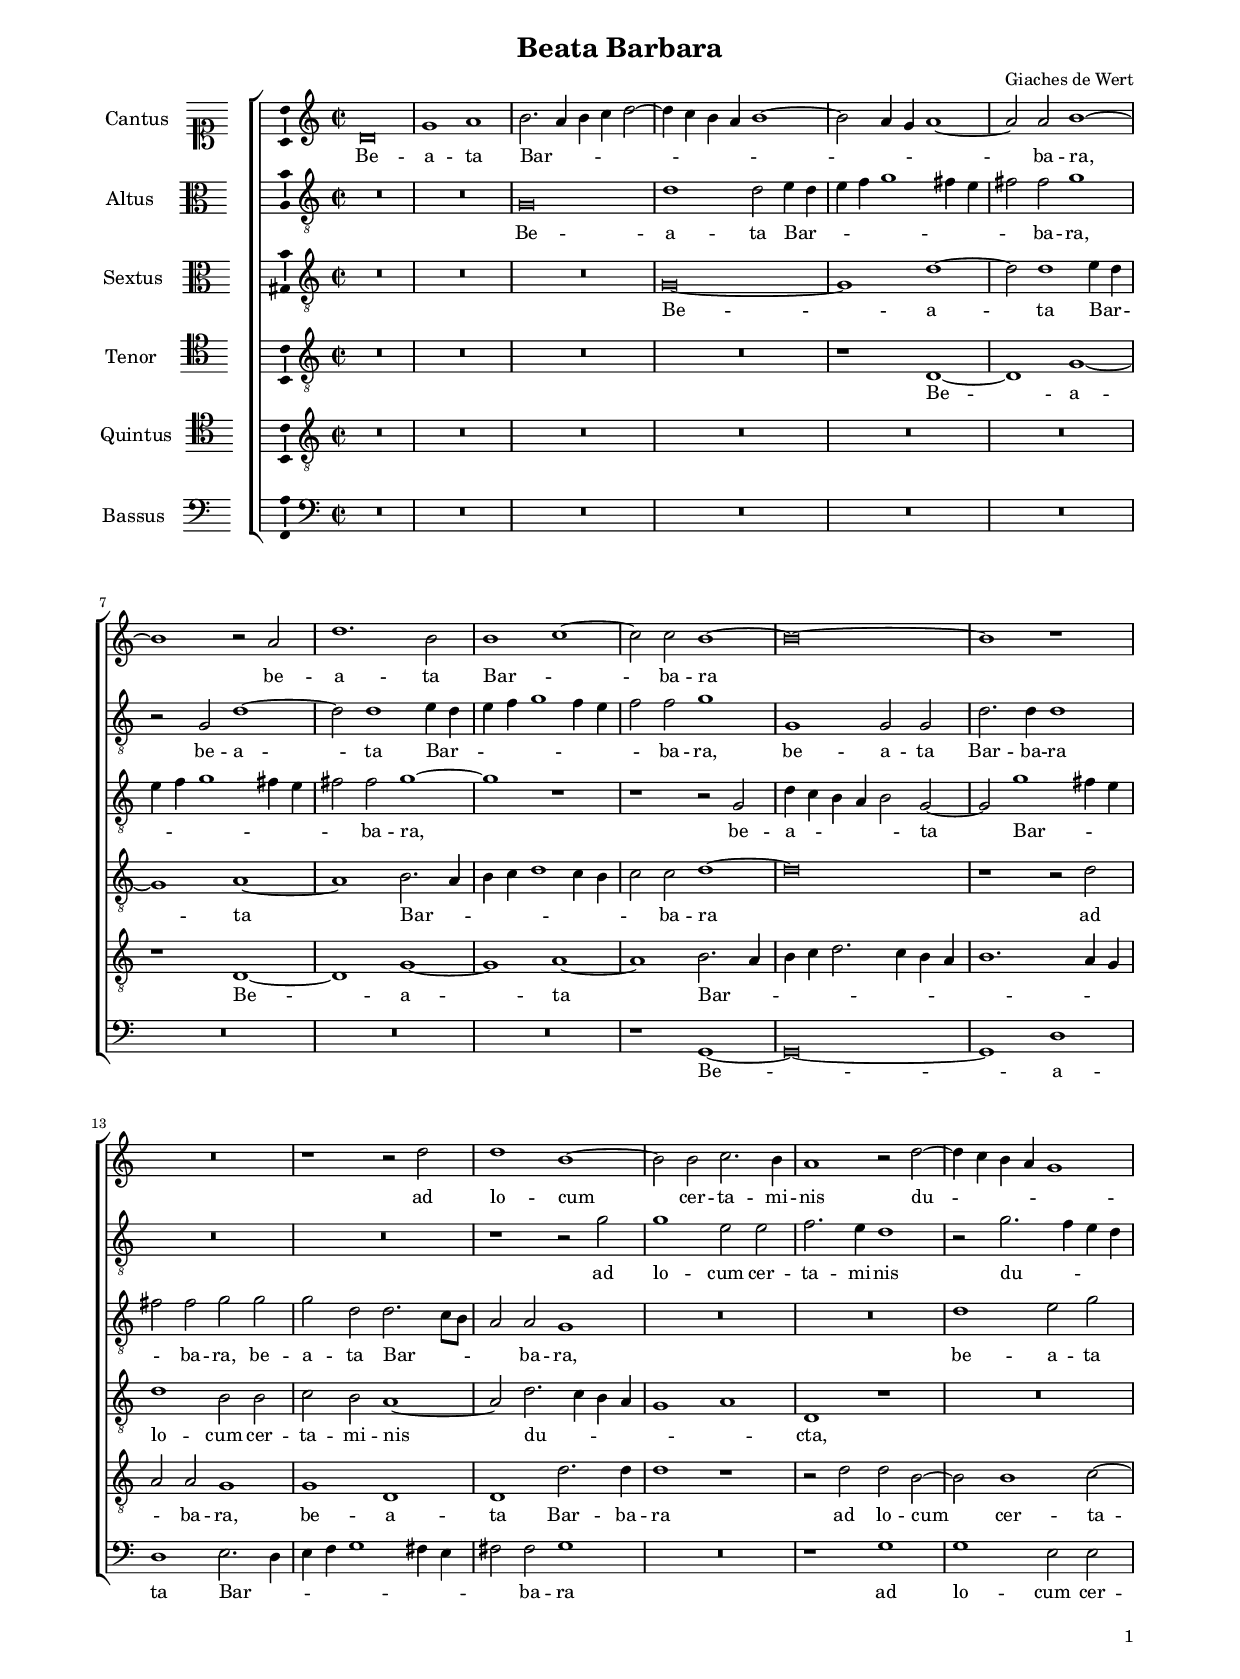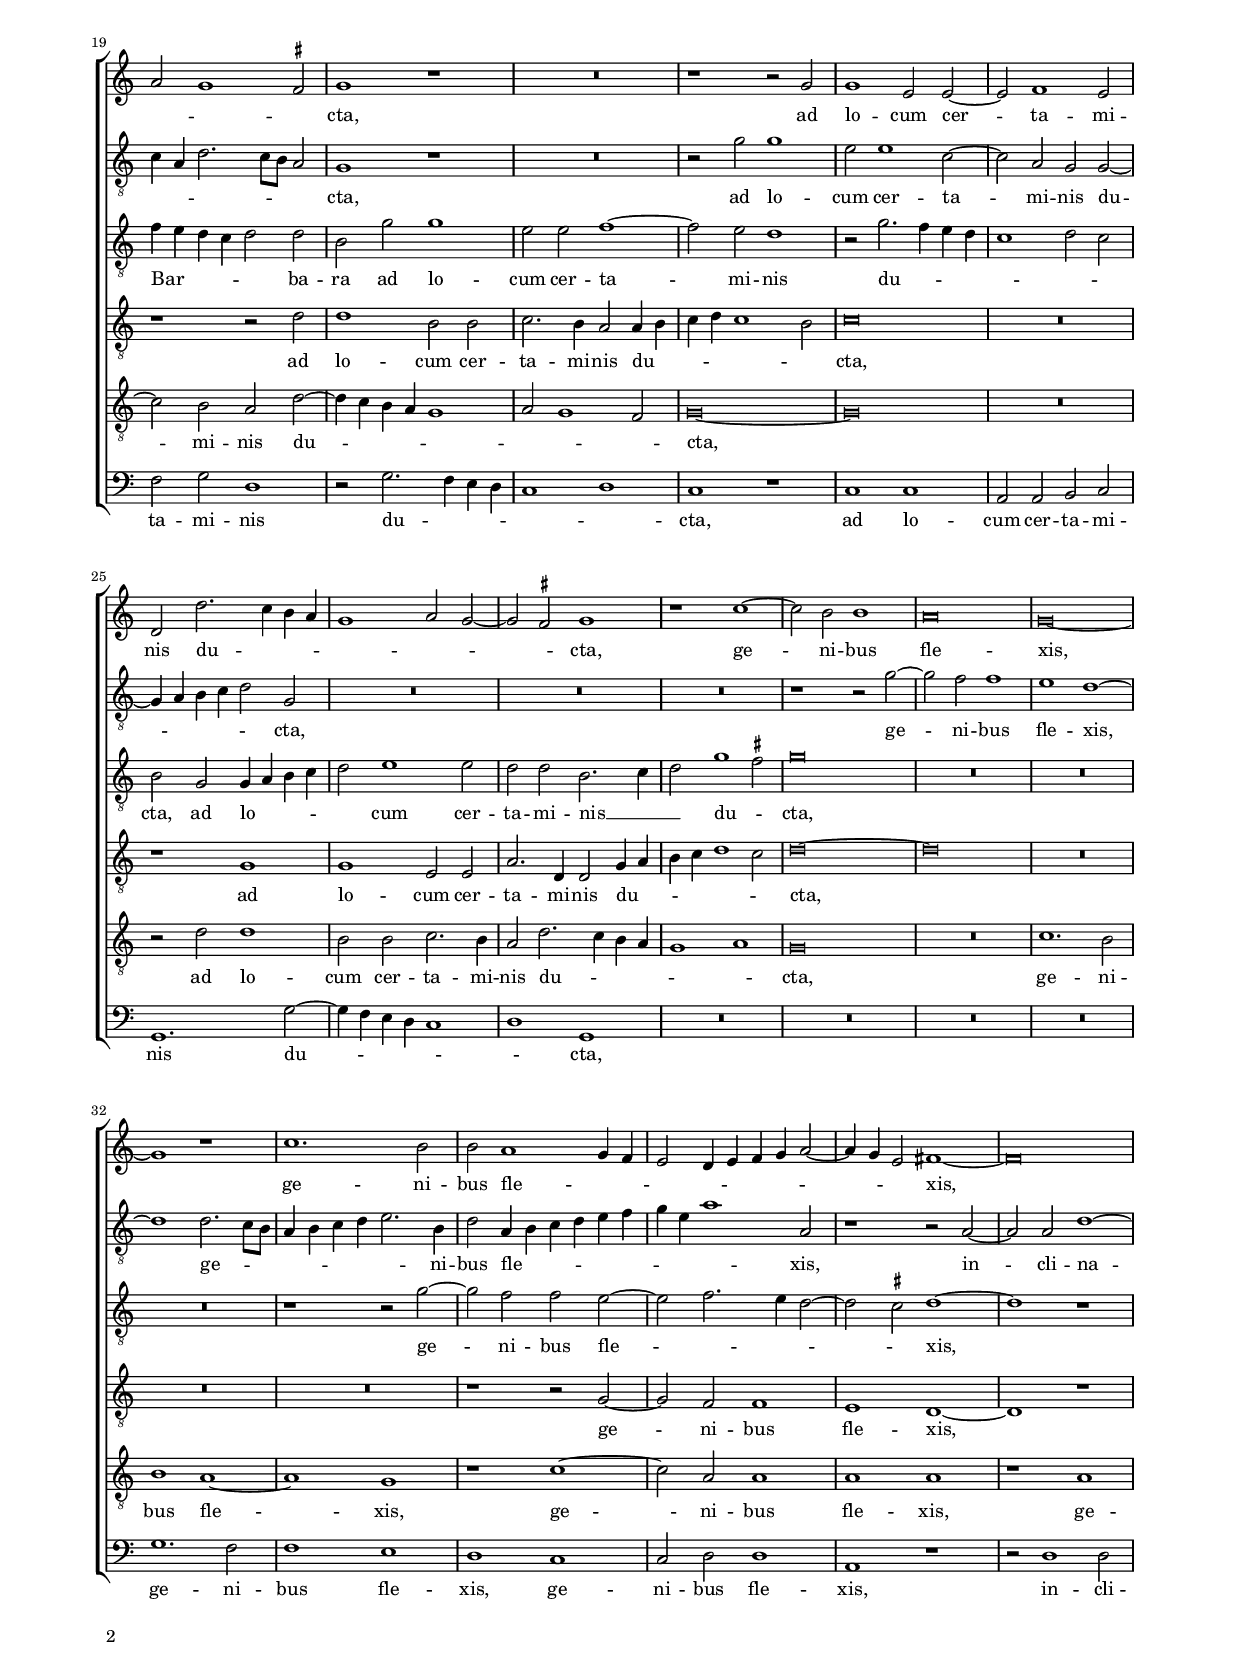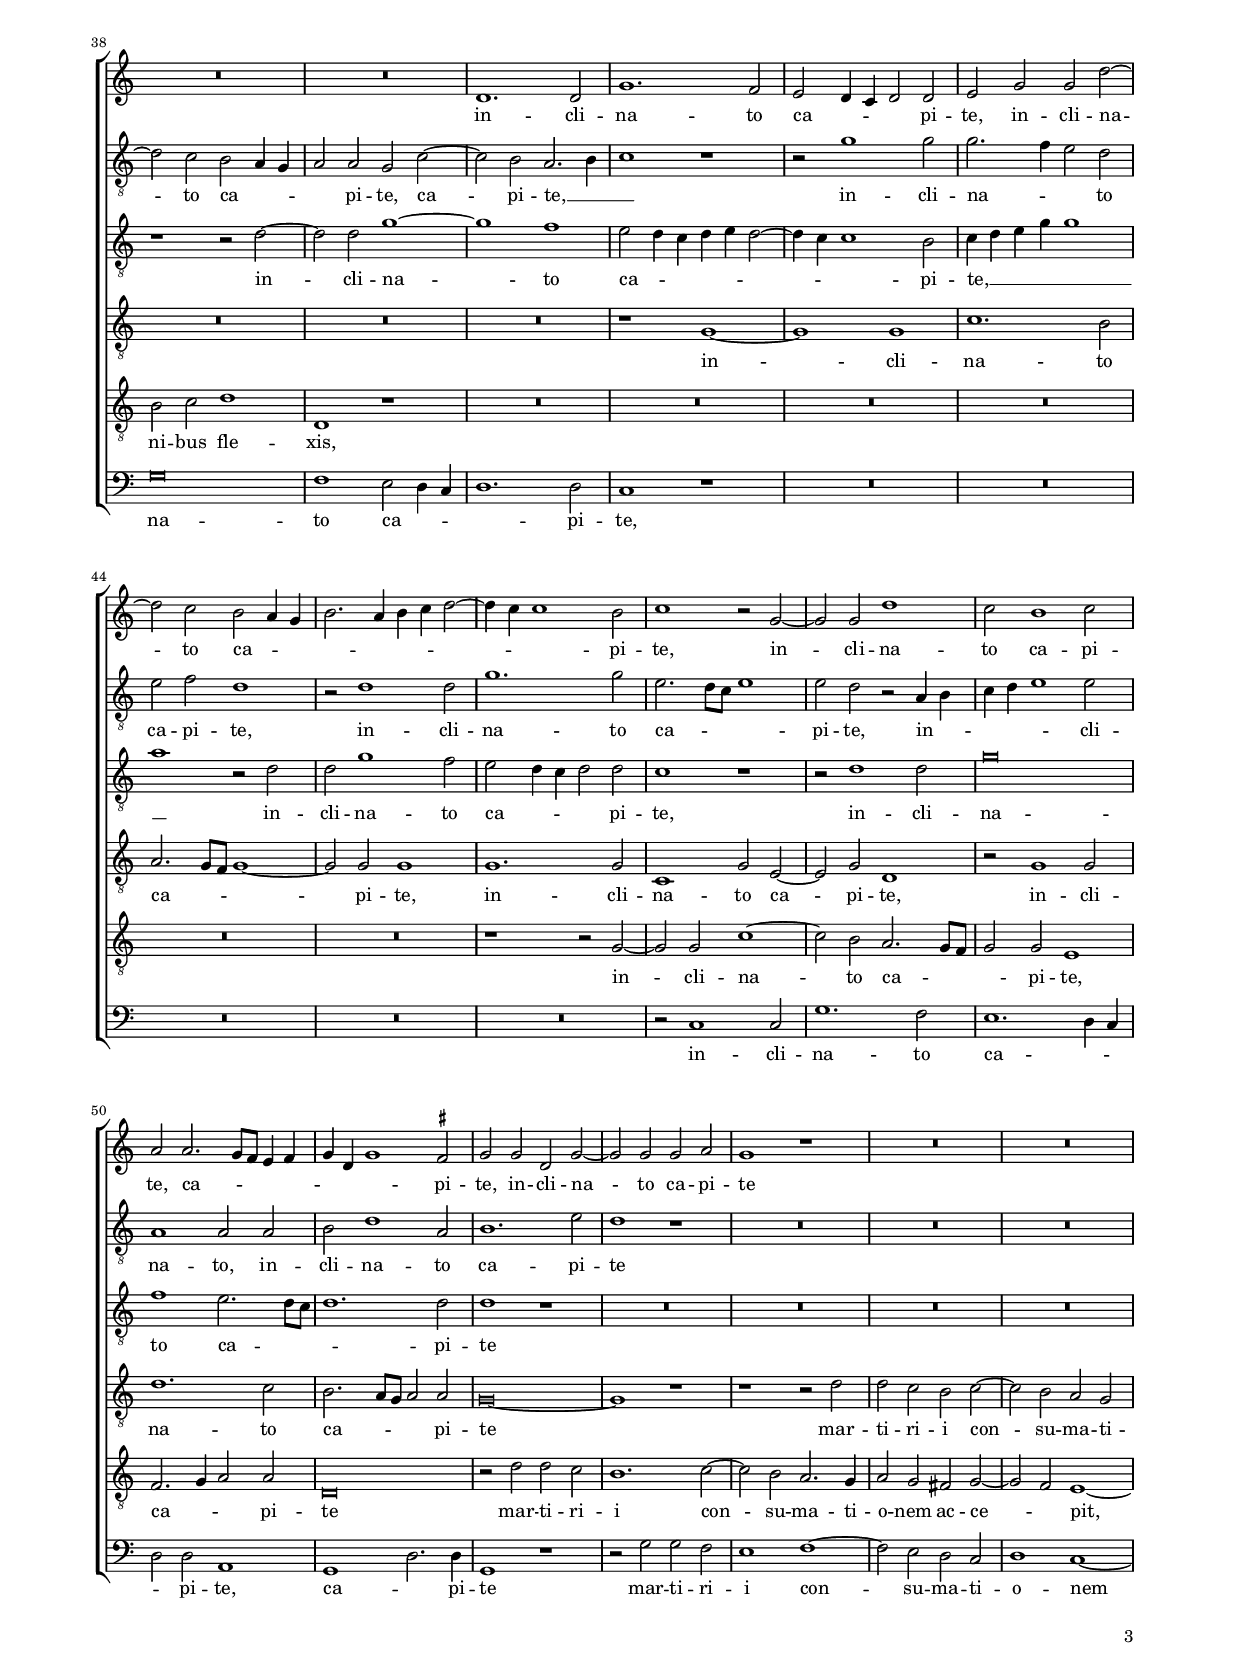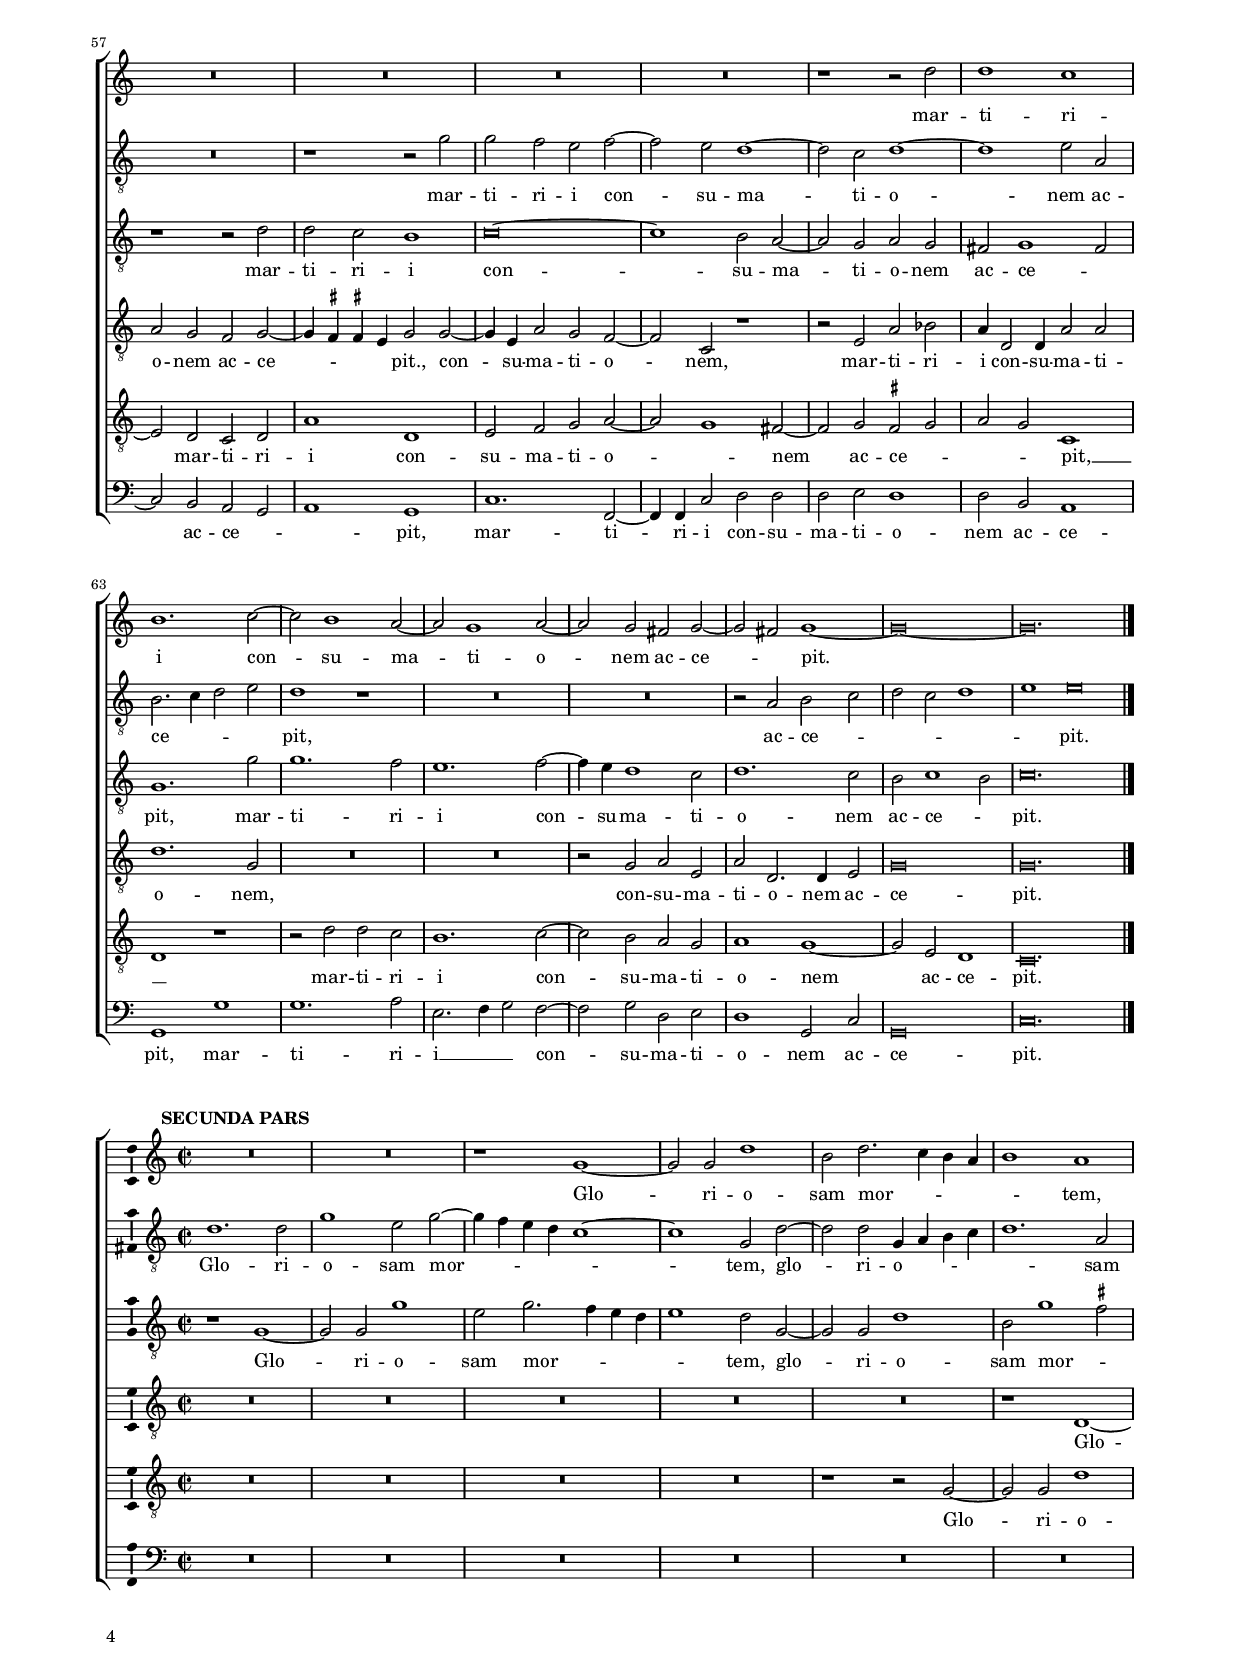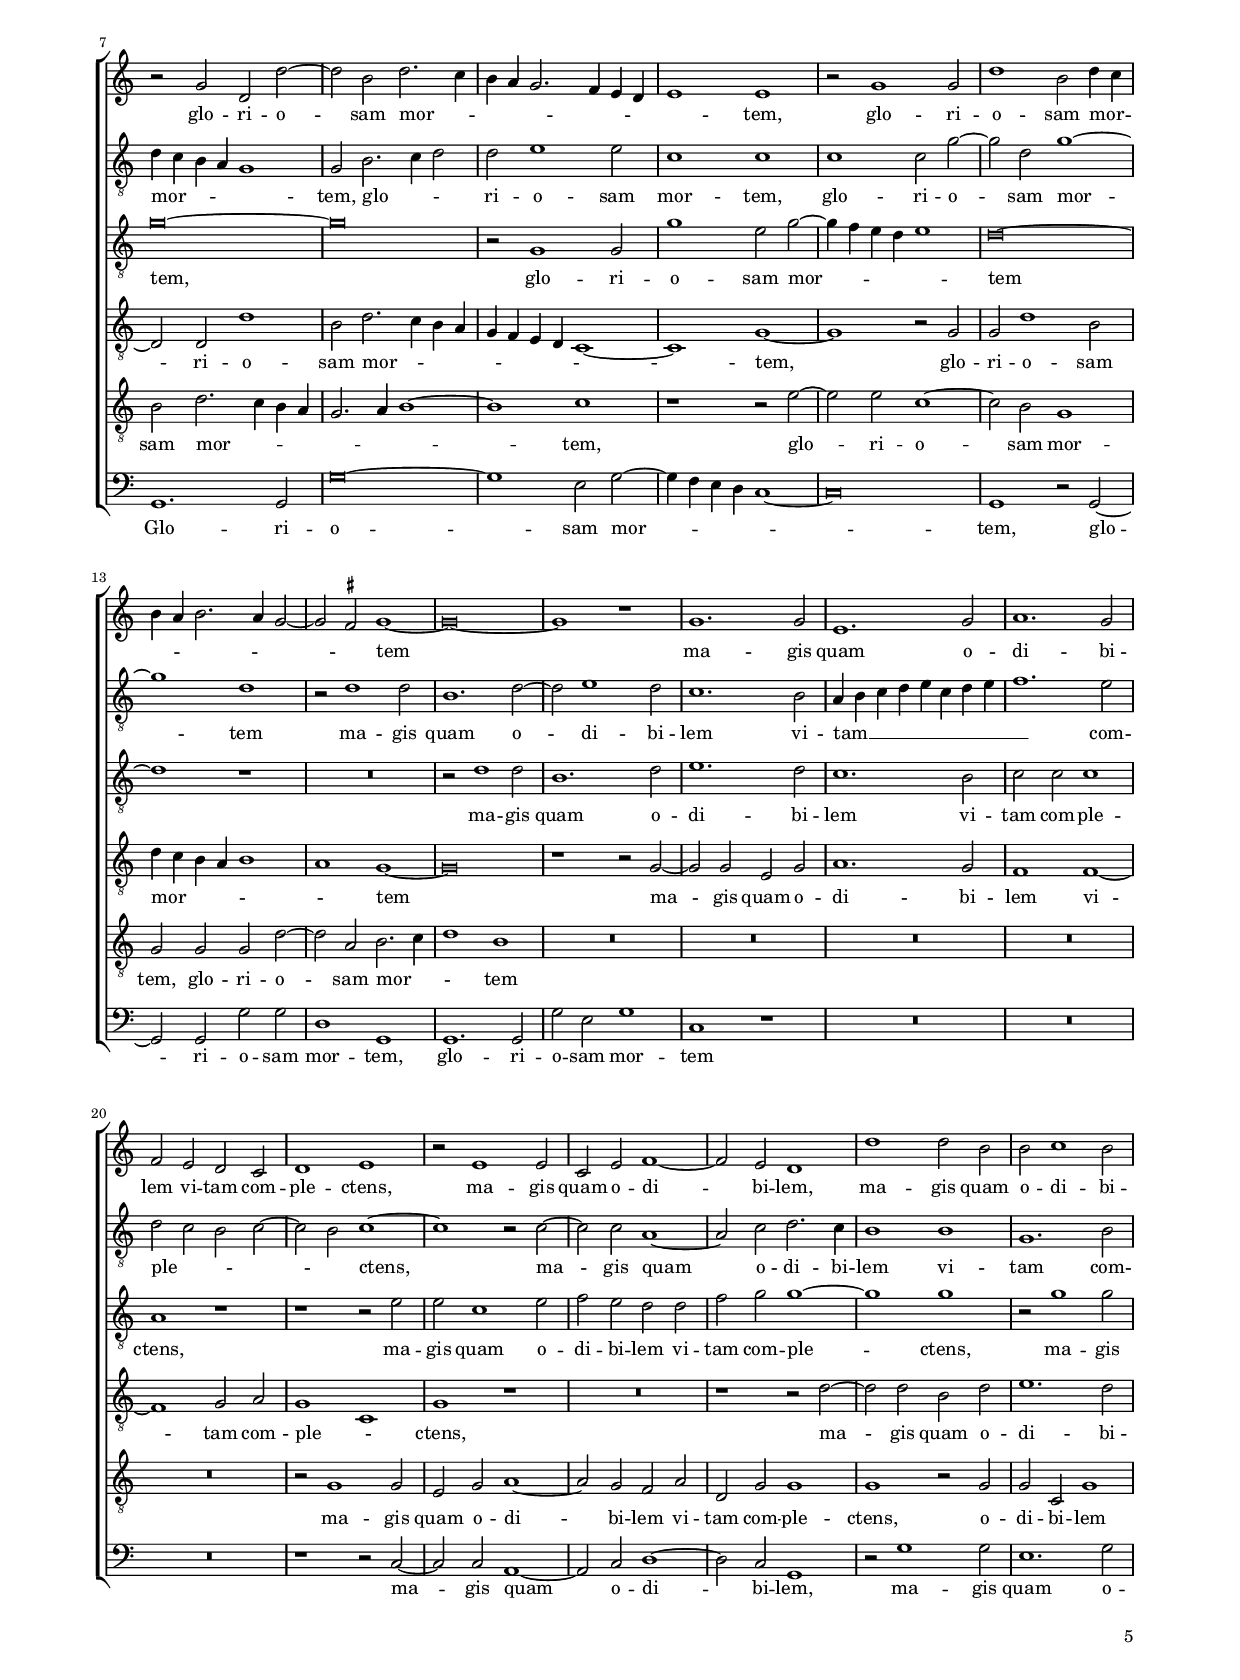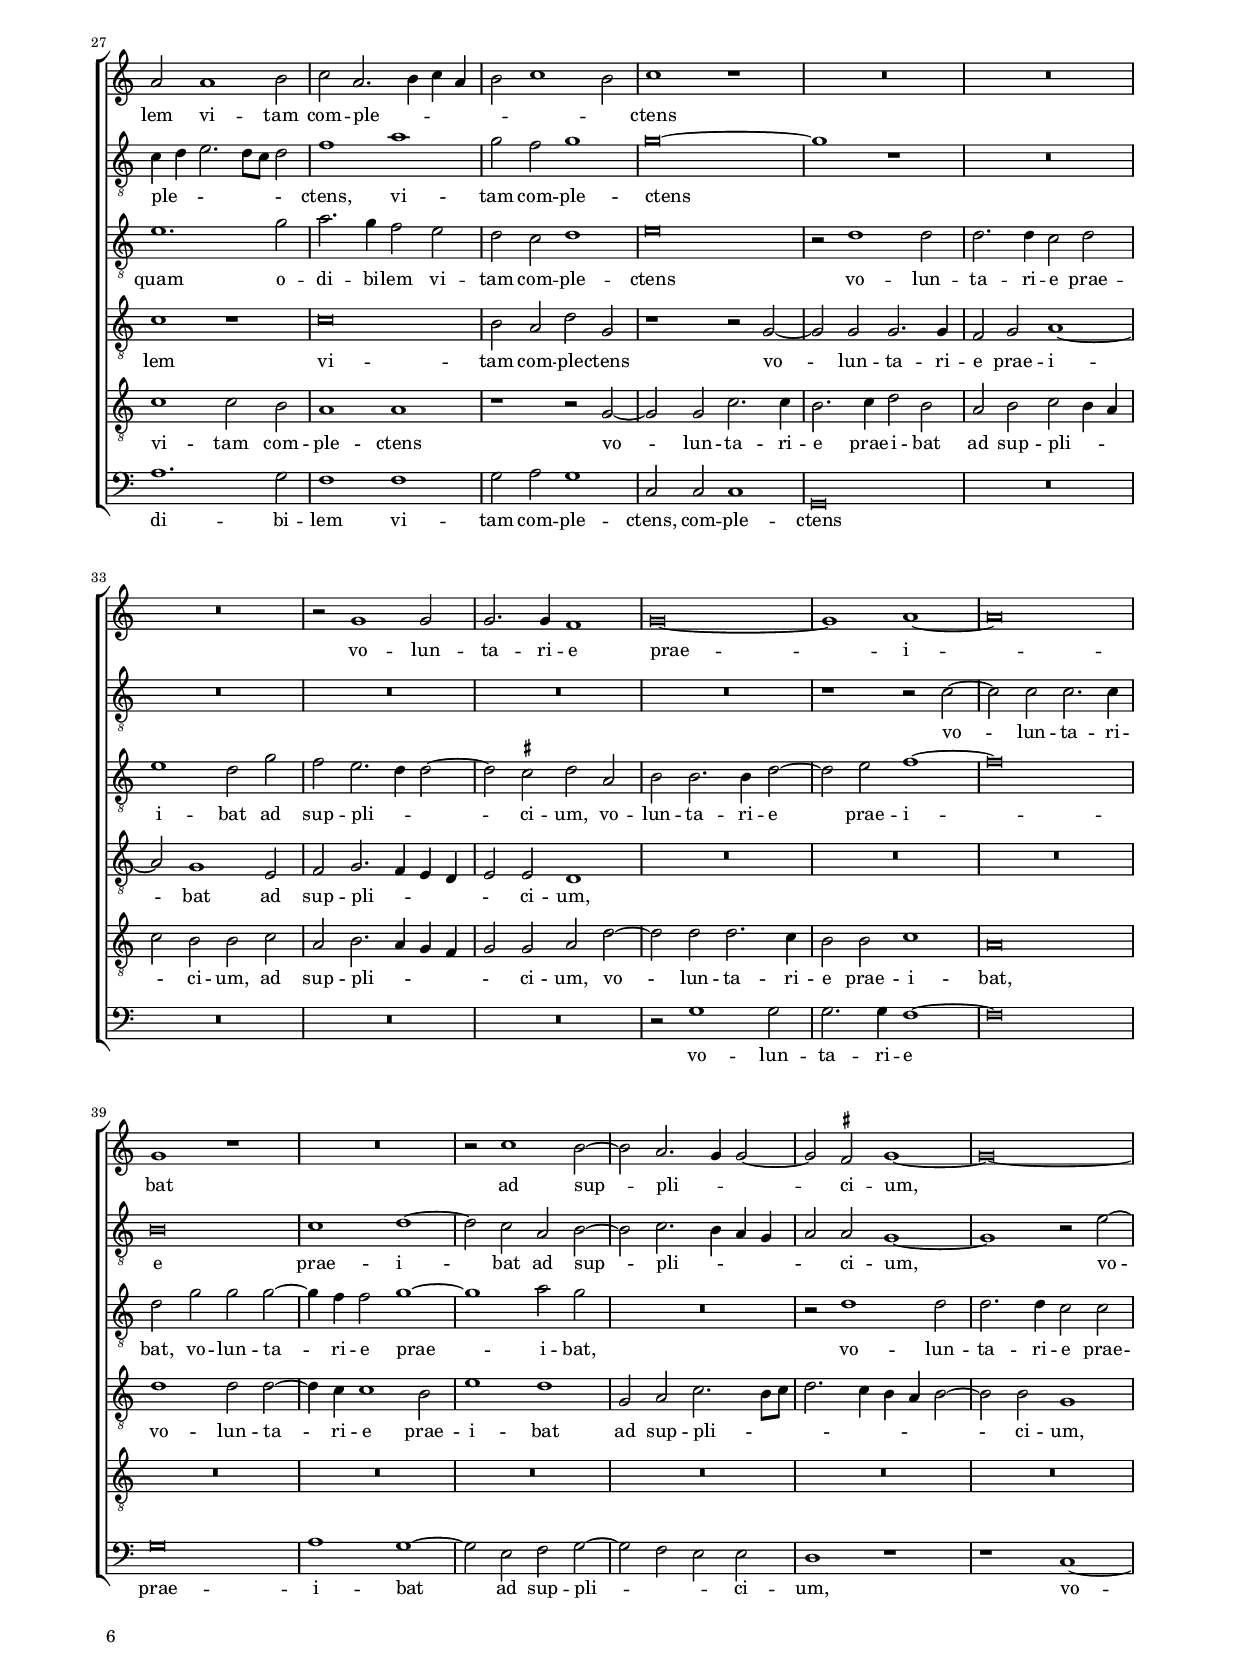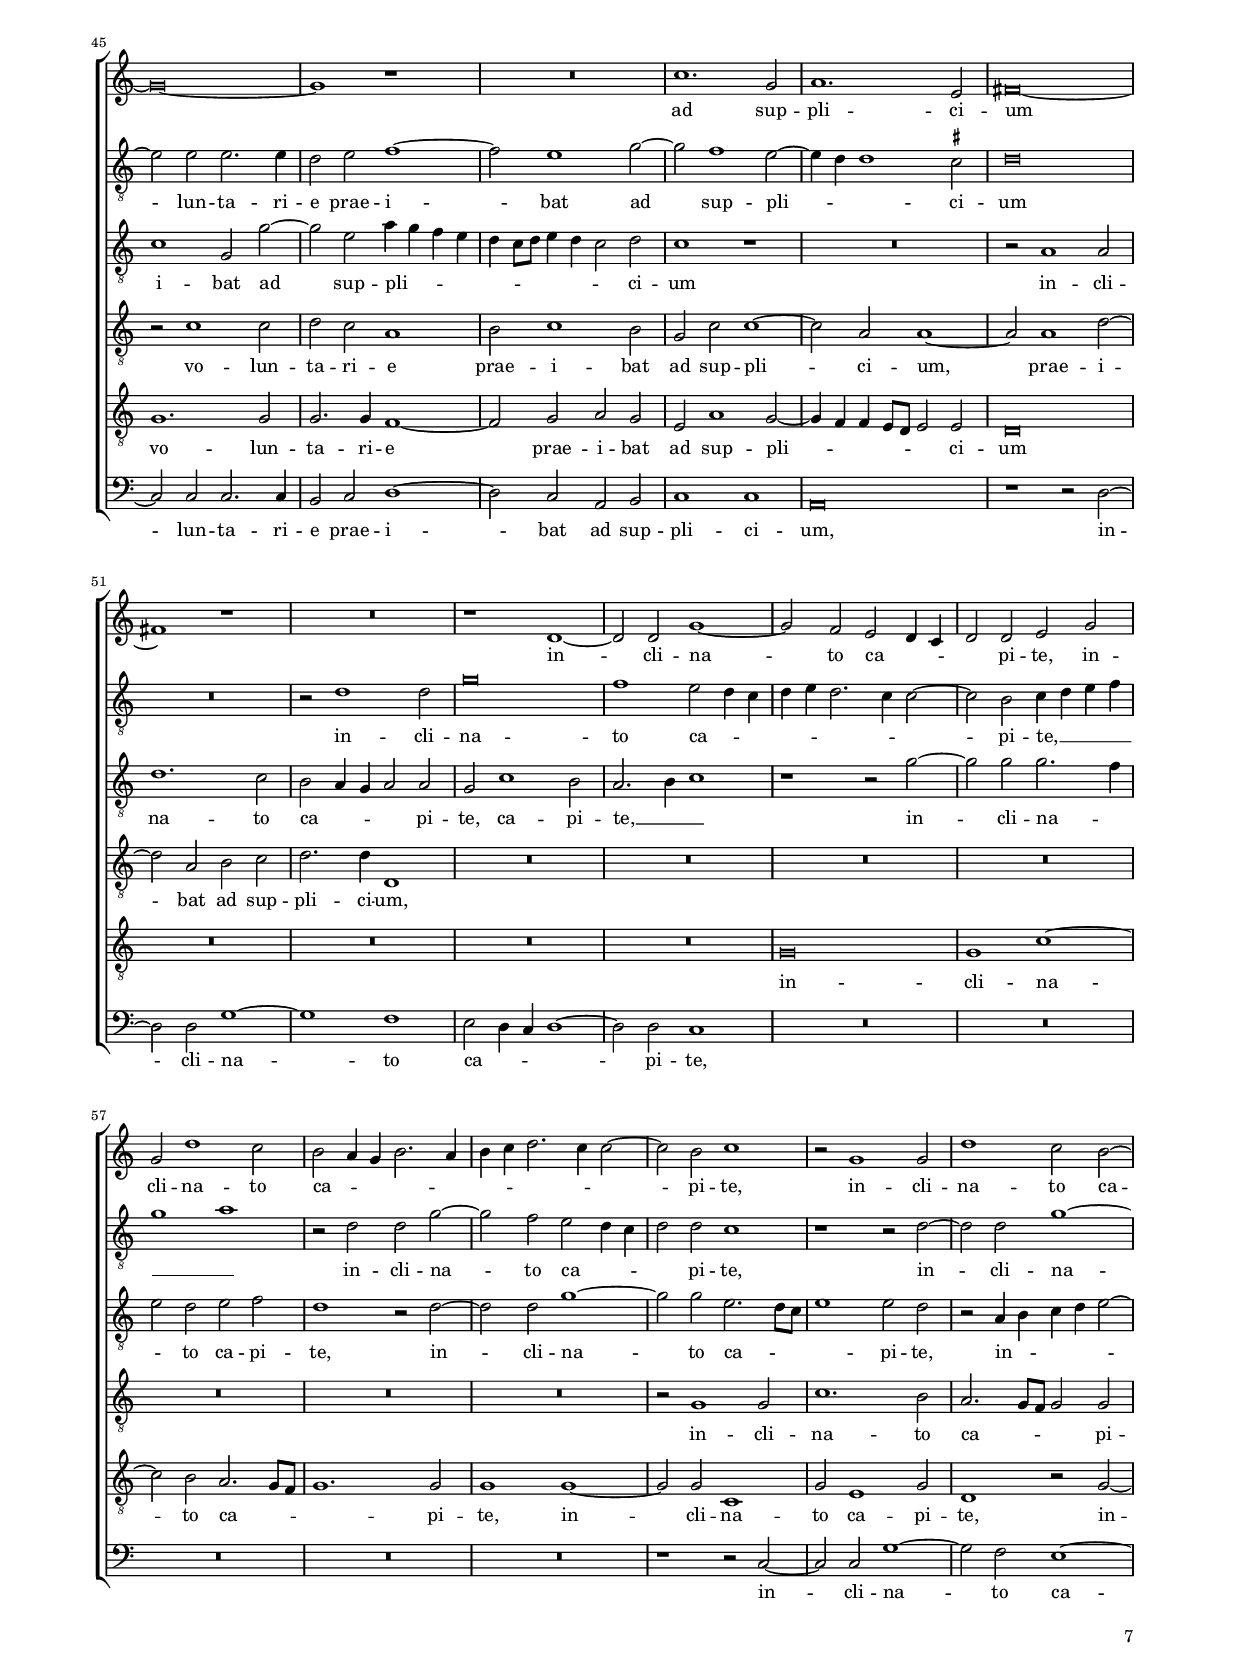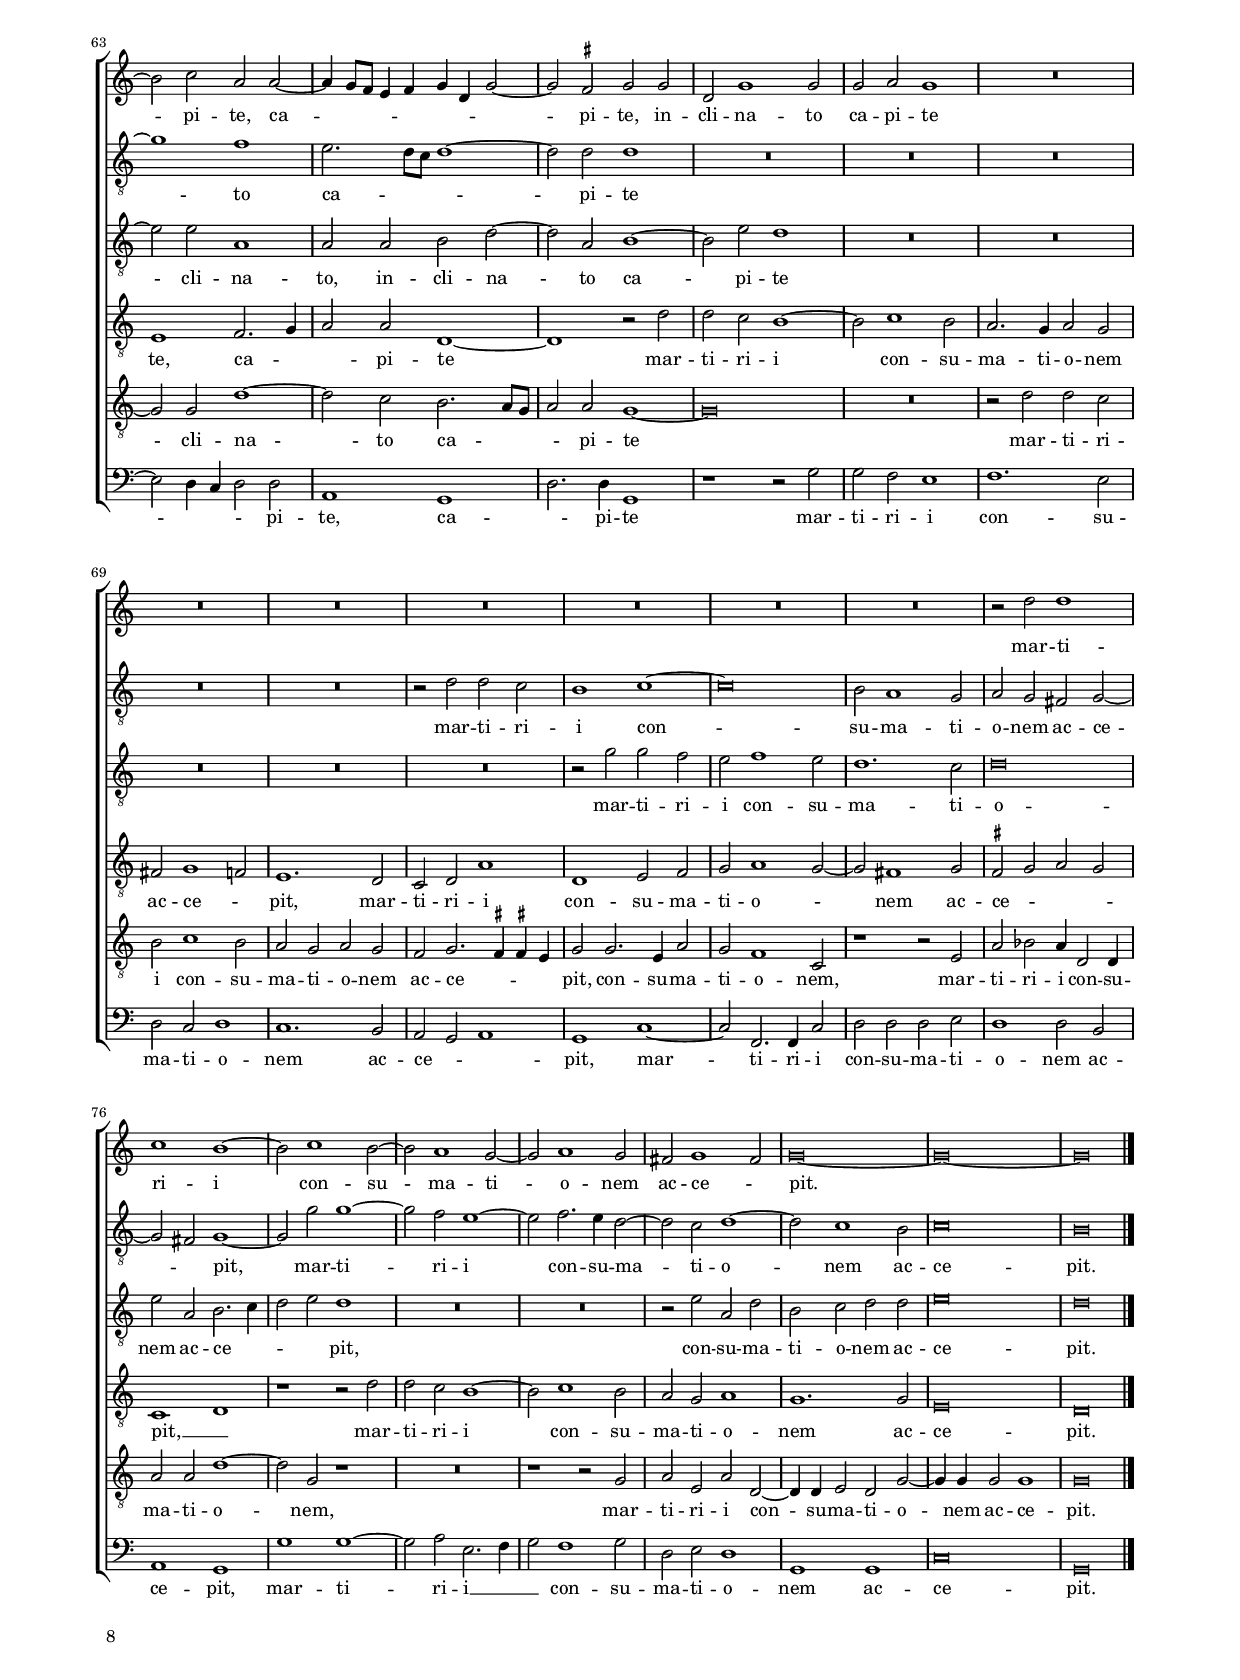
\header
{
  title="Beata Barbara"
  composer="Giaches de Wert"
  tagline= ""
}

\version "2.24.1"
\language deutsch
#(set-global-staff-size 15)
% #(set-default-paper-size "letter")
#(ly:set-option 'point-and-click #f)


	ficta = { \once \set suggestAccidentals = ##t }
	
	forget = #(define-music-function (music) (ly:music?) #{
		\accidentalStyle forget
		$music
		\accidentalStyle default
		#})



\paper
	{
	top-margin = 1.5 \cm
	bottom-margin = 0.9 \cm
	left-margin = 1.8 \cm
	right-margin = 1.8 \cm
	ragged-bottom = ##f
	ragged-last-bottom = ##f
	print-page-number = ##f
	score-system-spacing = #'((basic-distance . 17) (minimum-distance . 14) (padding . 5) (strechability . 250))
	system-system-spacing = #'((basic-distance . 17) (minimum-distance . 14) (padding . 5) (strechability . 250))
	oddFooterMarkup=\markup   \fill-line { "" \fromproperty #'page:page-number-string }
	evenFooterMarkup=\markup  \fill-line { \fromproperty #'page:page-number-string "" }
	last-bottom-spacing = #'((basic-distance . 12) (minimum-distance . 7) (padding . 4))
	systems-per-page = 3
%       page-count = 6
%	min-systems-per-page = 3
	}

global = {
	\key c \major
	\time 2/2 \set Score.measureLength = #(ly:make-moment 2/1)
	\skip 1*2*68
	\set Score.measureLength = #(ly:make-moment 3/1)
	\skip 1*3 \bar "|."
	}


incipitcantus = \markup { \score {
	{
	\set Staff.instrumentName = \markup { \fontsize #1 "Cantus" }
	\key c \major
	\clef soprano
	s4 \bar ""
	}
	\layout  {
	raggedright = ##t
	indent = 1.6 \cm
	line-width = 2.4 \cm
	\context { \Staff \remove Time_signature_engraver }
	\override Staff.Clef.Y-extent = #'(0 . 0)
	}} \hspace #1 }

      
incipitaltus = \markup { \score {
	{
	\set Staff.instrumentName = \markup { \fontsize #1 "Altus" }
	\key c \major
	\clef alto
	s4 \bar ""
	}
	\layout  {
	raggedright = ##t
	indent = 1.6 \cm
	line-width = 2.4 \cm
	\context { \Staff \remove Time_signature_engraver }
	\override Staff.Clef.Y-extent = #'(0 . 0)
	}} \hspace #1 }


incipitsextus = \markup { \score {
	{
	\set Staff.instrumentName = \markup { \fontsize #1 "Sextus" }
	\key c \major
	\clef alto
	s4 \bar ""
	}
	\layout  {
	raggedright = ##t
	indent = 1.6 \cm
	line-width = 2.4 \cm
	\context { \Staff \remove Time_signature_engraver }
	\override Staff.Clef.Y-extent = #'(0 . 0)
	}} \hspace #1 }
      
    
incipittenor = \markup { \score {
	{
	\set Staff.instrumentName = \markup { \fontsize #1 "Tenor" }
	\key c \major
	\clef tenor
	s4 \bar ""
	}
	\layout  {
	raggedright = ##t
	indent = 1.6 \cm
	line-width = 2.4 \cm
	\context { \Staff \remove Time_signature_engraver }
	\override Staff.Clef.Y-extent = #'(0 . 0)
	}} \hspace #1 }
      
      
incipitquintus = \markup { \score {
	{
	\set Staff.instrumentName = \markup { \fontsize #1 "Quintus" }
	\key c \major
	\clef tenor
	s4 \bar ""
	}
	\layout  {
	raggedright = ##t
	indent = 1.6 \cm
	line-width = 2.4 \cm
	\context { \Staff \remove Time_signature_engraver }
	\override Staff.Clef.Y-extent = #'(0 . 0)
	}} \hspace #1 }
      
      
incipitbassus = \markup { \score {
	{
	\set Staff.instrumentName = \markup { \fontsize #1 "Bassus" }
	\key c \major
	\clef bass
	s4 \bar ""
	}
	\layout  {
	raggedright = ##t
	indent = 1.6 \cm
	line-width = 2.4 \cm
	\context { \Staff \remove Time_signature_engraver }
	\override Staff.Clef.Y-extent = #'(0 . 0)
	}} \hspace #1 }


cantus =  \relative c''
	{
	d,\breve
	g1 a
	h2. a4 h c d2~
	d4 c h a h1~
%5
	h2 a4 g a1~ |
	a2 a h1~
	h1 r2 a
	d1. h2
	h1 c~
%10
	c2 c h1~ |
	h\breve~
	h1 r
	R\breve
	r1 r2 d
%15
	d1 h~ |
	h2 h c2. h4
	a1 r2 d~
	d4 c h a g1
	a2 g1 \ficta fis2
%20
	g1 r |
	R\breve
	r1 r2 g
	g1 e2 e~
	e2 f1 e2
%25
	d2 d'2. c4 h a |
	g1 a2 g~
	g2 \ficta fis g1
	r1 c~
	c2 h h1
%30
	a\breve |
	g\breve~
	g1 r
	c1. h2
	h2 a1 g4 f
%35
	e2 d4 e f g a2~ |
	a4 g e2 fis1~
	fis\breve
	R\breve
	R\breve
%40
	d1. d2 |
	g1. f2
	e2 d4 c d2 d
	e2 g g d'~
	d2 c h a4 g
%45
	h2. a4 h c d2~ |
	d4 c c1 h2
	c1 r2 g~
	g2 g d'1
	c2 h1 c2
%50
	a2 a2. g8 f e4 f |
	g4 d g1 \ficta fis2
	g2 g d g~
	g2 g g a
	g1 r
%55
	R\breve |
	R\breve
	R\breve
	R\breve
	R\breve
%60
	R\breve |
	r1 r2 d'
	d1 c
	h1. c2~
	c2 h1 a2~
%65
	a2 g1 a2~
	a2 g fis g~
	g2 fis g1~
	g\breve~
	g\breve. |
	}


altus = \relative c'
	{
	R\breve
	R\breve
	g\breve
	d'1 d2 e4 d
%5
	e4 f g1 fis4 e |
	fis2 fis g1
	r2 g, d'1~
	d2 d1 e4 d
	e4 f g1 f4 e
%10
	f2 f g1 |
	g,1 g2 g
	d'2. d4 d1
	R\breve
	R\breve
%15
	r1 r2 g |
	g1 e2 e
	f2. e4 d1
	r2 g2. f4 e d
	c4 a d2. c8 h a2
%20
	g1 r |
	R\breve
	r2 g' g1
	e2 e1 c2~
	c2 a g g~
%25
	g4 a h c d2 g, |
	R\breve
	R\breve
	R\breve
	r1 r2 g'~
%30
	g2 f f1 |
	e1 d~
	d1 d2. c8 h
	a4 h c d e2. h4
	d2 a4 h c d e f
%35
	g4 e a1 a,2 |
	r1 r2 a~
	a2 a d1~
	d2 c h a4 g
	a2 a g c~
%40
	c2 h a2. h4 |
	c1 r
	r2 g'1 g2
	g2. f4 e2 d
	e2 f d1
%45
	r2 d1 d2 |
	g1. g2
	e2. d8 c e1
	e2 d r a4 h
	c4 d e1 e2
%50
	a,1 a2 a |
	h2 d1 a2
	h1. e2
	d1 r
	R\breve
%55
	R\breve |
	R\breve
	R\breve
	r1 r2 g
	g2 f e f~
%60
	f2 e d1~ |
	d2 c d1~
	d1 e2 a,
	h2. c4 d2 e
	d1 r
%65
	R\breve |
	R\breve
	r2 a h c
	d2 c d1 
	e1 e\breve |
	}
        

sextus =  \relative c'
	{
	R\breve
	R\breve
	R\breve
	g\breve~
%5
	g1 d'~ |
	d2 d1 e4 d
	e4 f g1 fis4 e
	fis2 fis g1~
	g1 r
%10
	r1 r2 g, |
	d'4 c h a h2 g~
	g2 g'1 fis4 e
	fis2 fis g g
	g2 d d2. c8 h
%15
	a2 a g1 |
	R\breve
	R\breve
	d'1 e2 g
	f4 e d c d2 d
%20
	h2 g' g1 |
	e2 e f1~
	f2 e d1
	r2 g2. f4 e d
	c1 d2 c
%25
	h2 g g4 a h c |
	d2 e1 e2
	d2 d h2. c4
	d2 g1 \ficta fis2
	g\breve
%30
	R\breve |
	R\breve
	R\breve
	r1 r2 g~
	g2 f f e~
%35
	e2 f2. e4 d2~ |
	d2 \ficta cis d1~
	d1 r
	r1 r2 d~
	d2 d g1~
%40
	g1 f |
	e2 d4 c d4 e d2~
	d4 c c1 h2
	c4 d e g g1
	a1 r2 d,
%45
	d2 g1 f2 |
	e2 d4 c d2 d
	c1 r
	r2 d1 d2
	g\breve
%50
	f1 e2. d8 c |
	d1. d2	
	d1 r
	R\breve
	R\breve
%55
	R\breve |
	R\breve
	r1 r2 d
	d2 c h1
	c\breve~
%60
	c1 h2 a~ |
	a2 g a g
	fis2 g1 fis2
	g1. g'2
	g1. f2
%65
	e1. f2~ |
	f4 e d1 c2
	d1. c2
	h2 c1 h2
	c\breve. |
	}


tenor =  \relative c'
	{
	R\breve
	R\breve
	R\breve
	R\breve
%5
	r1 d,~ |
	d1 g~
	g1 a~
	a1 h2. a4
	h4 c d1 c4 h
%10
	c2 c d1~ |
	d\breve
	r1 r2 d
	d1 h2 h
	c2 h a1~
%15
	a2 d2. c4 h a |
	g1 a
	d,1 r
	R\breve
	r1 r2 d'
%20
	d1 h2 h |
	c2. h4 a2 a4 h
	c4 d c1 h2
	c\breve
	R\breve
%25
	r1 g |
	g1 e2 e
	a2. d,4 d2 g4 a
	h4 c d1 c2
	d\breve~
%30
	d\breve |
	R\breve
	R\breve
	R\breve
	r1 r2 g,~
%35
	g2 f f1 |
	e1 d~
	d1 r
	R\breve
	R\breve
%40
	R\breve |
	r1 g~
	g1 g
	c1. h2
	a2. g8 f g1~
%45
	g2 g g1 |
	g1. g2
	c,1 g'2 e~
	e2 g d1
	r2 g1 g2
%50
	d'1. c2 |
	h2. a8 g a2 a
	g\breve~
	g1 r
	r1 r2 d'
%55
	d2 c h c~ |
	c2 h a g
	a2 g f g~
	g4 \ficta fis \ficta fis! e g2 g~
	g4 e a2 g f~
%60
	f2 c r1 |
	r2 e a b
	a4 d,2 d4 a'2 a
	d1. g,2
	R\breve
%65
	R\breve |
	r2 g a e
	a2 d,2. d4 e2
	g\breve
	g\breve. |
	}


quintus  =  \relative c'
	{
	R\breve
	R\breve
	R\breve
	R\breve
%5
	R\breve |
	R\breve
	r1 d,~
	d1 g~
	g1 a~
%10
	a1 h2. a4 |
	h4 c d2. c4 h a
	h1. a4 g
	a2 a g1
	g1 d
%15
	d1 d'2. d4 |
	d1 r
	r2 d d h~
	h2 h1 c2~
	c2 h a2 d~
%20
	d4 c h a g1 |
	a2 g1 f2
	g\breve~
	g\breve
	R\breve
%25
	r2 d' d1 |
	h2 h c2. h4
	a2 d2. c4 h a
	g1 a
	g\breve
%30
	R\breve |
	c1. h2
	h1 a~
	a1 g
	r1 c~
%35
	c2 a a1 |
	a1 a
	r1 a
	h2 c d1
	d,1 r
%40
	R\breve |
	R\breve
	R\breve
	R\breve
	R\breve
%45
	R\breve |
	r1 r2 g~
	g2 g c1~
	c2 h a2. g8 f
	g2 g e1
%50
	f2. g4 a2 a |
	d,\breve
	r2 d' d c
	h1. c2~
	c2 h a2. g4
%55
	a2 g fis g~ |
	g2 f e1~
	e2 d c d
	a'1 d,
	e2 f g a~
%60
	a2 g1 fis2~ |
	fis2 g \ficta fis! g
	a2 g c,1
	d1 r
	r2 d' d c
%65
	h1. c2~ |
	c2 h a g
	a1 g~
	g2 e d1
	c\breve. |
	}


bassus  =  \relative c
	{
	R\breve
	R\breve
	R\breve
	R\breve
%5
	R\breve |
	R\breve
	R\breve
	R\breve
	R\breve
%10
	r1 g~ |
	g\breve~
	g1 d'
	d1 e2. d4
	e4 f g1 fis4 e
%15
	fis2 fis g1 |
	R\breve
	r1 g
	g1 e2 e
	f2 g d1
%20
	r2 g2. f4 e d |
	c1 d
	c1 r
	c1 c
	a2 a h c
%25
	g1. g'2~ |
	g4 f e d c1
	d1 g,
	R\breve
	R\breve
%30
	R\breve |
	R\breve
	g'1. f2
	f1 e
	d1 c
%35
	c2 d d1 |
	a1 r
	r2 d1 d2
	g\breve
	f1 e2 d4 c
%40
	d1. d2 |
	c1 r
	R\breve
	R\breve
	R\breve
%45
	R\breve |
	R\breve
	r2 c1 c2
	g'1. f2
	e1. d4 c
%50
	d2 d a1 |
	g1 d'2. d4
	g,1 r
	r2 g' g f
	e1 f~
%55
	f2 e d c |
	d1 c~
	c2 h a g
	a1 g
	c1. f,2~
%60
	f4 f c'2 d d |
	d2 e d1
	d2 h a1
	g1 g'
	g1. a2
%65
	e2. f4 g2 f~ |
	f2 g d e
	d1 g,2 c
	g\breve
	c\breve. |
	}


lyricscantus = \lyricmode {
	Be -- a -- ta Bar -- _ _ _ _ _ _ _ _ _ _ _ ba -- ra,
        be -- a -- ta Bar -- _ ba -- ra
        ad lo -- cum cer -- ta -- mi -- nis du -- _ _ _ _ _ _ _ cta,
        ad lo -- cum cer -- ta -- mi -- nis du -- _ _ _ _ _ _ _ cta,
        ge -- ni -- bus fle -- xis,
        ge -- ni -- bus fle -- _ _ _ _ _ _ _ _ _ _ xis,
        in -- cli -- na -- to ca -- _ _ _ pi -- te,
        in -- cli -- na -- to ca -- _ _ _ _ _ _ _ _ _ pi -- te,
        in -- cli -- na -- to ca -- pi -- te,
        ca -- _ _ _ _ _ _ _ pi -- te,
        in -- cli -- na -- to ca -- pi -- te
        mar -- ti -- ri -- i con -- su -- ma -- ti -- o -- nem ac -- ce -- _ pit.
	}


lyricsaltus = \lyricmode {
	Be -- a -- ta Bar -- _ _ _ _ _ _ _ ba -- ra,
        be -- a -- ta Bar -- _ _ _ _ _ _ _ ba -- ra,
        be -- a -- ta Bar -- ba -- ra
        ad lo -- cum cer -- ta -- mi -- nis du -- _ _ _ _ _ _ _ _ _ cta,
        ad lo -- cum cer -- ta -- mi -- nis du -- _ _ _ _ cta,
        ge -- ni -- bus fle -- xis,
        ge -- _ _ _ _ _ _ _ ni -- bus fle -- _ _ _ _ _ _ _ _ xis,
        in -- cli -- na -- to ca -- _ _ _ pi -- te,
        ca -- pi -- te, __ _ _
        in -- cli -- na -- _ _ to ca -- pi -- te,
        in -- cli -- na -- to ca -- _ _ _ pi -- te,
        in -- _ _ _ _ cli -- na -- to,
        in -- cli -- na -- to ca -- pi -- te
        mar -- ti -- ri -- i con -- su -- ma -- ti -- o -- nem ac -- ce -- _ _ _ pit,
        ac -- ce -- _ _ _ _ _ pit.
	}
	
	
lyricssextus = \lyricmode {
	Be -- a -- ta Bar -- _ _ _ _ _ _ _ ba -- ra,
        be -- a -- _ _ _ _ ta Bar -- _ _ _ ba -- ra,
        be -- a -- ta Bar -- _ _ _ ba -- ra,
        be -- a -- ta Bar -- _ _ _ _ ba -- ra
        ad lo -- cum cer -- ta -- mi -- nis du -- _ _ _ _ _ _ cta,
        ad lo -- _ _ _ _ cum cer -- ta -- mi -- nis __ _ _ du -- _ cta,
        ge -- ni -- bus fle -- _ _ _ _ xis,
        in -- cli -- na -- to ca -- _ _ _ _ _ _ _ pi -- te, __ _ _ _ _ _
        in -- cli -- na -- to ca -- _ _ _ pi -- te,
        in -- cli -- na -- to ca -- _ _ _ pi -- te
        mar -- ti -- ri -- i con -- su -- ma -- ti -- o -- nem ac -- ce -- _ pit,
        mar -- ti -- ri -- i con -- su -- ma -- ti -- o -- nem ac -- ce -- _ pit.
	}


lyricstenor = \lyricmode {
	Be -- a -- ta Bar -- _ _ _ _ _ _ _ ba -- ra
        ad lo -- cum cer -- ta -- mi -- nis du -- _ _ _ _ _ cta,
        ad lo -- cum cer -- ta -- mi -- nis du -- _ _ _ _ _ cta,
        ad lo -- cum cer -- ta -- mi -- nis du -- _ _ _ _ _ cta,
        ge -- ni -- bus fle -- xis,
        in -- cli -- na -- to ca -- _ _ _ pi -- te,
        in -- cli -- na -- to ca -- pi -- te,
        in -- cli -- na -- to ca -- _ _ _ pi -- te
        mar -- ti -- ri -- i con -- su -- ma -- ti -- o -- nem ac -- ce -- _ _ _ pit.,
        con -- su -- ma -- ti -- o -- nem,
        mar -- ti -- ri -- i con -- su -- ma -- ti -- o -- nem,
        con -- su -- ma -- ti -- o -- nem ac -- ce -- pit.
	}


lyricsquintus = \lyricmode {
	Be -- a -- ta Bar -- _ _ _ _ _ _ _ _ _ _ _ ba -- ra,
        be -- a -- ta Bar -- ba -- ra
        ad lo -- cum cer -- ta -- mi -- nis du -- _ _ _ _ _ _ _ cta,
        ad lo -- cum cer -- ta -- mi -- nis du -- _ _ _ _ _ cta,
        ge -- ni -- bus fle -- xis,
        ge -- ni -- bus fle -- xis,
        ge -- ni -- bus fle -- xis,
        in -- cli -- na -- to ca -- _ _ _ pi -- te,
        ca -- _ _ pi -- te
        mar -- ti -- ri -- i con -- su -- ma -- ti -- o -- nem ac -- ce -- _ pit,
        mar -- ti -- ri -- i con -- su -- ma -- ti -- o -- _ nem ac -- ce -- _ _ _ pit, __ _
        mar -- ti -- ri -- i con -- su -- ma -- ti -- o -- nem ac -- ce -- pit.
	}


lyricsbassus = \lyricmode {
	Be -- a -- ta Bar -- _ _ _ _ _ _ _ ba -- ra
        ad lo -- cum cer -- ta -- mi -- nis du -- _ _ _ _ _ cta,
        ad lo -- cum cer -- ta -- mi -- nis du -- _ _ _ _ _ cta,
        ge -- ni -- bus fle -- xis,
        ge -- ni -- bus fle -- xis,
        in -- cli -- na -- to ca -- _ _ _ pi -- te,
        in -- cli -- na -- to ca -- _ _ _ pi -- te,
        ca -- _ pi -- te
        mar -- ti -- ri -- i con -- su -- ma -- ti -- o -- nem ac -- ce -- _ _ pit,
        mar -- ti -- ri -- i con -- su -- ma -- ti -- o -- nem ac -- ce -- pit,
        mar -- ti -- ri -- i __ _ _ con -- su -- ma -- ti -- o -- nem ac -- ce -- pit.
	}


\score
{  
	\transpose c c {
	\new ChoirStaff \with { \override StaffGrouper.staff-staff-spacing.basic-distance = #12 }
	<<

	\new Staff << \global
	\new Voice="v1" {
		\set Staff.instrumentName=\incipitcantus
		\set Staff.midiInstrument = "reed organ"
		\clef violin
		\cantus }
	\new Lyrics \lyricsto "v1" {\lyricscantus }
	>>


	\new Staff << \global
	\new Voice="v2" {
		\set Staff.instrumentName=\incipitaltus
		\set Staff.midiInstrument = "reed organ"
                \clef "G_8" % violin
		\altus}
	\new Lyrics \lyricsto "v2" {\lyricsaltus }
	>>


	\new Staff << \global
	\new Voice="v6" {
		\set Staff.instrumentName=\incipitsextus
		\set Staff.midiInstrument = "reed organ"
                \clef "G_8" % violin
		\sextus}
	\new Lyrics \lyricsto "v6" {\lyricssextus }
	>>


	\new Staff << \global
	\new Voice="v3" {
		\set Staff.instrumentName=\incipittenor
		\set Staff.midiInstrument = "reed organ"
		\clef "G_8"
		\tenor }
	\new Lyrics \lyricsto "v3" {\lyricstenor }
	>>


	\new Staff << \global
	\new Voice="v5" {
		\set Staff.instrumentName=\incipitquintus
		\set Staff.midiInstrument = "reed organ"
		\clef "G_8"
		\quintus}
	\new Lyrics \lyricsto "v5" {\lyricsquintus }
	>>


	\new Staff << \global
	\new Voice="v4" {
		\set Staff.instrumentName=\incipitbassus
		\set Staff.midiInstrument = "reed organ"
		\clef "bass" 
		\bassus }
	\new Lyrics \lyricsto "v4" {\lyricsbassus}
	>>

	>>
	} % transpose

	\layout
	{
	indent = 2.6 \cm
%	\context { \Lyrics \override VerticalAxisGroup.nonstaff-relatedstaff-spacing.padding = #2 }
%	\context { \Lyrics \override LyricText.font-size = #1 }	
	\context { \Staff \override TimeSignature.break-visibility = #end-of-line-invisible }
	\context { \Staff \consists "Ambitus_engraver" }
	\context { \Score \override BarNumber.padding = #2 }
	\context { \Voice \override NoteHead.style = #'baroque }
	}

\midi
	{
    	\tempo 2 = 90
	}

}

%%%%%%%%%%%%%%%%%%%%  SECUNDA PARS   %%%%%%%%%%%%%%%%%%%%



global = {
	\key c \major
	\time 2/2 \set Score.measureLength = #(ly:make-moment 2/1)
	\skip 1*2*83 \bar "|."
	}


cantus =  \relative c''
	{
	R\breve
	R\breve
	r1 g~
	g2 g d'1
%5
	h2 d2. c4 h a |
	h1 a
	r2 g d d'~
	d2 h d2. c4
	h4 a g2. f4 e d
%10
	e1 e |
	r2 g1 g2
	d'1 h2 d4 c
	h4 a h2. a4 g2~
	g2 \ficta fis g1~
%15
	g\breve~ |
	g1 r
	g1. g2
	e1. g2
	a1. g2
%20
	f2 e d c |
	d1 e
	r2 e1 e2
	c2 e f1~
	f2 e d1
%25
	d'1 d2 h |
	h2 c1 h2
	a2 a1 h2
	c2 a2. h4 c a
	h2 c1 h2
%30
	c1 r |
	R\breve
	R\breve
	R\breve
	r2 g1 g2
%35
	g2. g4 f1 |
	g\breve~
	g1 a~
	a\breve
	g1 r
%40
	R\breve |
	r2 c1 h2~
	h2 a2. g4 g2~
	g2 \ficta fis g1~
	g\breve~
%45
	g\breve~ |
	g1 r
	R\breve
	c1. g2
	a1. e2
%50
	fis\breve~
	fis1 r |
	R\breve
	r1 d~
	d2 d g1~
%55
	g2 f e d4 c
	d2 d e g |
	g2 d'1 c2
	h2 a4 g h2. a4
	h4 c d2. c4 c2~
%60
	c2 h c1
	r2 g1 g2 |
	d'1 c2 h~
	h2 c a a~
	a4 g8 f e4 f g d g2~
%65
	g2 \ficta fis g g
	d2 g1 g2 |
	g2 a g1
	R\breve
	R\breve
%70
	R\breve
	R\breve |
	R\breve
	R\breve
	R\breve
%75
	r2 d' d1
	c1 h~ |
	h2 c1 h2~
	h2 a1 g2~
	g2 a1 g2
%80
	fis2 g1 fis2
	g\breve~
	g\breve~
	g\breve |
	}

altus = \relative c'
	{
	d1. d2
	g1 e2 g~
	g4 f e d c1~
	c1 g2 d'~
%5
	d2 d g,4 a h c |
	d1. a2
	d4 c h a g1
	g2 h2. c4 d2
	d2 e1 e2
%10
	c1 c |
	c1 c2 g'~
	g2 d g1~
	g1 d
	r2 d1 d2
%15
	h1. d2~ |
	d2 e1 d2
	c1. h2
	a4 h c d e c d e
	f1. e2
%20
	d2 c h c~ |
	c2 h c1~
	c1 r2 c~
	c2 c a1~
	a2 c d2. c4
%25
	h1 h |
	g1. h2
	c4 d e2. d8 c d2
	f1 a
	g2 f g1
%30
	g\breve~ |
	g1 r
	R\breve
	R\breve
	R\breve
%35
	R\breve |
	R\breve
	r1 r2 c,~
	c2 c c2. c4
	h\breve
%40
	c1 d~ |
	d2 c a h~
	h2 c2. h4 a g
	a2 a g1~
	g1 r2 e'~
%45
	e2 e e2. e4 |
	d2 e f1~
	f2 e1 g2~
	g2 f1 e2~
	e4 d d1 \ficta cis2
%50
	d\breve |
	R\breve
	r2 d1 d2
	g\breve
	f1 e2 d4 c
%55
	d4 e d2. c4 c2~ |
	c2 h c4 d e f
	g1 a
	r2 d, d g~
	g2 f e d4 c
%60
	d2 d c1 |
	r1 r2 d~
	d2 d g1~
	g1 f
	e2. d8 c d1~
%65
	d2 d d1 |
	R\breve
	R\breve
	R\breve
	R\breve
%70
	R\breve |
	r2 d d c
	h1 c~
	c\breve
	h2 a1 g2
%75
	a2 g fis g~ |
	g2 fis g1~
	g2 g' g1~
	g2 f e1~
	e2 f2. e4 d2~
%80
	d2 c d1~ |
	d2 c1 h2
	c\breve
	h\breve |
	}


sextus =  \relative c'
	{
	r1 g~
	g2 g g'1
	e2 g2. f4 e d
	e1 d2 g,~
%5
	g2 g d'1 |
	h2 g'1 \ficta fis2
	g\breve~
	g\breve
	r2 g,1 g2
%10
	g'1 e2 g~ |
	g4 f e d e1
	d\breve~
	d1 r
	R\breve
%15
	r2 d1 d2 |
	h1. d2
	e1. d2
	c1. h2
	c2 c c1
%20
	a1 r |
	r1 r2 e'
	e2 c1 e2
	f2 e d d
	f2 g g1~
%25
	g1 g |
	r2 g1 g2
	e1. g2
	a2. g4 f2 e
	d2 c d1
%30
	e\breve |
	r2 d1 d2
	d2. d4 c2 d
	e1 d2 g
	f2 e2. d4 d2~
%35
	d2 \ficta cis d a |
	h2 h2. h4 d2~
	d2 e f1~
	f\breve
	d2 g g g~
%40
	g4 f f2 g1~ |
	g1 a2 g
	R\breve
	r2 d1 d2
	d2. d4 c2 c
%45
	c1 g2 g'~ |
	g2 e a4 g f e
	d4 c8 d e4 d c2 d
	c1 r
	R\breve
%50
	r2 a1 a2 |
	d1. c2
	h2 a4 g a2 a
	g2 c1 h2
	a2. h4 c1
%55
	r1 r2 g'~ |
	g2 g g2. f4
	e2 d e f
	d1 r2 d~
	d2 d g1~
%60
	g2 g e2. d8 c |
	e1 e2 d
	r2 a4 h c d e2~
	e2 e a,1
	a2 a h d~
%65
	d2 a h1~ |
	h2 e d1
	R\breve
	R\breve
	R\breve
%70
	R\breve |
	R\breve
	r2 g g f
	e2 f1 e2
	d1. c2
%75
	d\breve |
	e2 a, h2. c4
	d2 e d1
	R\breve
	R\breve
%80
	r2 e a, d |
	h2 c d d
	e\breve
	d\breve |
	}


tenor =  \relative c'
	{
	R\breve
	R\breve
	R\breve
	R\breve
%5
	R\breve |
	r1 d,~
	d2 d d'1
	h2 d2. c4 h a
	g4 f e d c1~
%10
	c1 g'~ |
	g1 r2 g
	g2 d'1 h2
	d4 c h a h1
	a1 g~
%15
	g\breve |
	r1 r2 g~
	g2 g e g
	a1. g2
	f1 f~
%20
	f1 g2 a |
	g1 c,
	g'1 r
	R\breve
	r1 r2 d'~
%25
	d2 d h d |
	e1. d2
	c1 r
	c\breve
	h2 a d g,
%30
	r1 r2 g~
	g2 g g2. g4
	f2 g a1~
	a2 g1 e2
	f2 g2. f4 e d
%35
	e2 e d1 |
	R\breve
	R\breve
	R\breve
	d'1 d2 d~
%40
	d4 c c1 h2 |
	e1 d
	g,2 a c2. h8 c
	d2. c4 h a h2~
	h2 h g1
%45
	r2 c1 c2 |
	d2 c a1
	h2 c1 h2
	g2 c c1~
	c2 a a1~
%50
	a2 a1 d2~ |
	d2 a h c
	d2. d4 d,1	
	R\breve
	R\breve
%55
	R\breve |
	R\breve
	R\breve
	R\breve
	R\breve
%60
	r2 g1 g2 |
	c1. h2
	a2. g8 f g2 g
	e1 f2. g4
	a2 a d,1~
%65
	d1 r2 d' |
	d2 c h1~
	h2 c1 h2
	a2. g4 a2 g
	fis2 g1 f2
%70
	e1. d2 |
	c2 d a'1
	d,1 e2 f
	g2 a1 g2~
	g2 fis1 g2
%75
	\ficta fis2 g a g |
	c,1 d
	r1 r2 d'
	d2 c h1~
	h2 c1 h2
%80
	a2 g a1 |
	g1. g2
	e\breve
	d\breve |
	}


quintus  =  \relative c'
	{
	R\breve
	R\breve
	R\breve
	R\breve
%5
	r1 r2 g~ |
	g2 g d'1
	h2 d2. c4 h a
	g2. a4 h1~
	h1 c
%10
	r1 r2 e~ |
	e2 e c1~
	c2 h g1
	g2 g g d'~
	d2 a h2. c4
%15
	d1 h |
	R\breve
	R\breve
	R\breve
	R\breve
%20
	R\breve |
	r2 g1 g2
	e2 g a1~
	a2 g f a
	d,2 g g1
%25
	g1 r2 g |
	g2 c, g'1
	c1 c2 h
	a1 a
	r1 r2 g~
%30
	g2 g c2. c4 |
	h2. c4 d2 h
	a2 h c h4 a
	c2 h h c
	a2 h2. a4 g f
%35
	g2 g a d~ |
	d2 d d2. c4
	h2 h c1
	a\breve
	R\breve
%40
	R\breve |
	R\breve
	R\breve
	R\breve
	R\breve
%45
	g1. g2 |
	g2. g4 f1~
	f2 g a g
	e2 a1 g2~
	g4 f f e8 d e2 e
%50
	d\breve |
	R\breve
	R\breve
	R\breve
	R\breve
%55
	g\breve |
	g1 c~
	c2 h a2. g8 f
	g1. g2
	g1 g~
%60
	g2 g c,1 |
	g'2 e1 g2
	d1 r2 g~
	g2 g d'1~
	d2 c h2. a8 g
%65
	a2 a g1~ |
	g\breve
	R\breve
	r2 d' d c
	h2 c1 h2
%70
	a2 g a g |
	f2 g2. \ficta fis4 \ficta fis! e
	g2 g2. e4 a2
	g2 f1 c2
	r1 r2 e
%75
	a2 b a4 d,2 d4 |
	a'2 a d1~
	d2 g, r1
	R\breve
	r1 r2 g
%80
	a2 e a d,~ |
	d4 d e2 d g~
	g4 g g2 g1
	g\breve |
	}


bassus  =  \relative c
	{
	R\breve
	R\breve
	R\breve
	R\breve
%5
	R\breve |
	R\breve
	g1. g2
	g'\breve~
	g1 e2 g~
%10
	g4 f e d c1~ |
	c\breve
	g1 r2 g~
	g2 g g' g
	d1 g,
%15
	g1. g2 |
	g'2 e g1
	c,1 r
	R\breve
	R\breve
%20
	R\breve |
	r1 r2 c~
	c2 c a1~
	a2 c d1~
	d2 c g1
%25
	r2 g'1 g2 |
	e1. g2
	a1. g2
	f1 f
	g2 a g1
%30
	c,2 c c1 |
	g\breve
	R\breve
	R\breve
	R\breve
%35
	R\breve |
	r2 g'1 g2
	g2. g4 f1~
	f\breve
	g\breve
%40
	a1 g~ |
	g2 e f g~
	g2 f e e
	d1 r
	r1 c~
%45
	c2 c c2. c4 |
	h2 c d1~
	d2 c a h
	c1 c
	a\breve
%50
	r1 r2 d~ |
	d2 d g1~
	g1 f
	e2 d4 c d1~
	d2 d c1
%55
	R\breve |
	R\breve
	R\breve
	R\breve
	R\breve
%60
	r1 r2 c~ |
	c2 c g'1~
	g2 f e1~
	e2 d4 c d2 d
	a1 g
%65
	d'2. d4 g,1 |
	r1 r2 g'
	g2 f e1
	f1. e2
	d2 c d1
%70
	c1. h2 |
	a2 g a1
	g1 c~
	c2 f,2. f4 c'2
	d2 d d e
%75
	d1 d2 h |
	a1 g
	g'1 g~
	g2 a e2. f4
	g2 f1 g2
%80
	d2 e d1 |
	g,1 g
	c\breve
	g\breve |
	}


lyricscantus = \lyricmode {
	Glo -- ri -- o -- sam mor -- _ _ _ _ tem,
        glo -- ri -- o -- sam mor -- _ _ _ _ _ _ _ _ tem,
        glo -- ri -- o -- sam mor -- _ _ _ _ _ _ _ tem
        ma -- gis quam o -- di -- bi -- lem vi -- tam com -- ple -- ctens,
        ma -- gis quam o -- di -- bi -- lem,
        ma -- gis quam o -- di -- bi -- lem vi -- tam com -- ple -- _ _ _ _ _ _ ctens
        vo -- lun -- ta -- ri -- e prae -- i -- bat ad sup -- pli -- _ _ ci -- um,
        ad sup -- pli -- ci -- um
        in -- cli -- na -- to ca -- _ _ _ pi -- te,
        in -- cli -- na -- to ca -- _ _ _ _ _ _ _ _ _ pi -- te,
        in -- cli -- na -- to ca -- pi -- te,
        ca -- _ _ _ _ _ _ _ pi -- te,
        in -- cli -- na -- to ca -- pi -- te
        mar -- ti -- ri -- i con -- su -- ma -- ti -- o -- nem ac -- ce -- _ pit.
	}


lyricsaltus = \lyricmode {
	Glo -- ri -- o -- sam mor -- _ _ _ _ tem,
        glo -- ri -- o -- _ _ _ _ sam mor -- _ _ _ _ tem,
        glo -- _ _ ri -- o -- sam mor -- tem,
        glo -- ri -- o -- sam mor -- tem
        ma -- gis quam o -- di -- bi -- lem vi -- tam __ _ _ _ _ _ _ _ _ com -- ple -- _ _ _ _ ctens,
        ma -- gis quam o -- di -- bi -- lem vi -- tam com -- ple -- _ _ _ _ _ ctens,
        vi -- tam com -- ple -- ctens
        vo -- lun -- ta -- ri -- e prae -- i -- bat ad sup -- pli -- _ _ _ _ ci -- um,
        vo -- lun -- ta -- ri -- e prae -- i -- bat ad sup -- pli -- _ _ ci -- um
        in -- cli -- na -- to ca -- _ _ _ _ _ _ _ pi -- te, __ _ _ _ _ _
        in -- cli -- na -- to ca -- _ _ _ pi -- te,
        in -- cli -- na -- to ca -- _ _ _ pi -- te
        mar -- ti -- ri -- i con -- su -- ma -- ti -- o -- nem ac -- ce -- _ pit,
        mar -- ti -- ri -- i con -- su -- ma -- ti -- o -- nem ac -- ce -- pit.
	}


lyricssextus = \lyricmode {
	Glo -- ri -- o -- sam mor -- _ _ _ _ tem,
        glo -- ri -- o -- sam mor -- _ tem,
        glo -- ri -- o -- sam mor -- _ _ _ _ tem
        ma -- gis quam o -- di -- bi -- lem vi -- tam com -- ple -- ctens,
        ma -- gis quam o -- di -- bi -- lem vi -- tam com -- ple -- ctens,
        ma -- gis quam o -- di -- bi -- lem vi -- tam com -- ple -- ctens
        vo -- lun -- ta -- ri -- e prae -- i -- bat ad sup -- pli -- _ _ ci -- um,
        vo -- lun -- ta -- ri -- e prae -- i -- bat,
        vo -- lun -- ta -- ri -- e prae -- i -- bat,
        vo -- lun -- ta -- ri -- e prae -- i -- bat ad sup -- pli -- _ _ _ _ _ _ _ _ _ ci -- um
        in -- cli -- na -- to ca -- _ _ _ pi -- te,
        ca -- pi -- te, __ _ _
        in -- cli -- na -- _ _ to ca -- pi -- te,
        in -- cli -- na -- to ca -- _ _ _ pi -- te,
        in -- _ _ _ _ cli -- na -- to,
        in -- cli -- na -- to ca -- pi -- te
        mar -- ti -- ri -- i con -- su -- ma -- ti -- o -- nem ac -- ce -- _ _ _ pit,
        con -- su -- ma -- ti -- o -- nem ac -- ce -- pit.
	}


lyricstenor = \lyricmode {
	Glo -- ri -- o -- sam mor -- _ _ _ _ _ _ _ _ tem,
        glo -- ri -- o -- sam mor -- _ _ _ _ _ tem
        ma -- gis quam o -- di -- bi -- lem vi -- tam com -- ple -- _ ctens,
        ma -- gis quam o -- di -- bi -- lem vi -- tam com -- ple -- ctens
        vo -- lun -- ta -- ri -- e prae -- i -- bat ad sup -- pli -- _ _ _ _ ci -- um,
        vo -- lun -- ta -- ri -- e prae -- i -- bat ad sup -- pli -- _ _ _ _ _ _ _ ci -- um,
        vo -- lun -- ta -- ri -- e prae -- i -- bat ad sup -- pli -- ci -- um,
        prae -- i -- bat ad sup -- pli -- ci -- um,
        in -- cli -- na -- to ca -- _ _ _ pi -- te,
        ca -- _ _ pi -- te
        mar -- ti -- ri -- i con -- su -- ma -- ti -- o -- nem ac -- ce -- _ pit,
        mar -- ti -- ri -- i con -- su -- ma -- ti -- o -- _ nem ac -- ce -- _ _ _ pit, __ _
        mar -- ti -- ri -- i con -- su -- ma -- ti -- o -- nem ac -- ce -- pit.
	}


lyricsquintus = \lyricmode {
	Glo -- ri -- o -- sam mor -- _ _ _ _ _ _ tem,
        glo -- ri -- o -- sam mor -- tem,
        glo -- ri -- o -- sam mor -- _ _ tem
        ma -- gis quam o -- di -- bi -- lem vi -- tam com -- ple -- ctens,
        o -- di -- bi -- lem vi -- tam com -- ple -- ctens
        vo -- lun -- ta -- ri -- e prae -- i -- bat ad sup -- pli -- _ _ _ ci -- um,
        ad sup -- pli -- _ _ _ _ ci -- um,
        vo -- lun -- ta -- ri -- e prae -- i -- bat,
        vo -- lun -- ta -- ri -- e prae -- i -- bat ad sup -- pli -- _ _ _ _ _ ci -- um
        in -- cli -- na -- to ca -- _ _ _ pi -- te,
        in -- cli -- na -- to ca -- pi -- te,
        in -- cli -- na -- to ca -- _ _ _ pi -- te
        mar -- ti -- ri -- i con -- su -- ma -- ti -- o -- nem ac -- ce -- _ _ _ pit,
        con -- su -- ma -- ti -- o -- nem,
        mar -- ti -- ri -- i con -- su -- ma -- ti -- o -- nem,
        mar -- ti -- ri -- i con -- su -- ma -- ti -- o -- nem ac -- ce -- pit.
	}


lyricsbassus = \lyricmode {
	Glo -- ri -- o -- sam mor -- _ _ _ _ tem,
        glo -- ri -- o -- sam mor -- tem,
        glo -- ri -- o -- sam mor -- tem
        ma -- gis quam o -- di -- bi -- lem,
        ma -- gis quam o -- di -- bi -- lem vi -- tam com -- ple -- ctens,
        com -- ple -- ctens
        vo -- lun -- ta -- ri -- e prae -- i -- bat ad sup -- pli -- _ _ ci -- um,
        vo -- lun -- ta -- ri -- e prae -- i -- bat ad sup -- pli -- ci -- um,
        in -- cli -- na -- to ca -- _ _ _ pi -- te,
        in -- cli -- na -- to ca -- _ _ _ pi -- te,
        ca -- _ pi -- te
        mar -- ti -- ri -- i con -- su -- ma -- ti -- o -- nem ac -- ce -- _ _ pit,
        mar -- ti -- ri -- i con -- su -- ma -- ti -- o -- nem ac -- ce -- pit,
        mar -- ti -- ri -- i __ _ _ con -- su -- ma -- ti -- o -- nem ac -- ce -- pit.
	}


\score
{  
	\transpose c c {
	\new ChoirStaff \with { \override StaffGrouper.staff-staff-spacing.basic-distance = #12 }
	<<

	\new Staff <<\global
	\new Voice="v1" {
	  %\set Staff.instrumentName="Cantus"
		\set Staff.midiInstrument = "reed organ"
                \clef violin
		\cantus }
	\new Lyrics \lyricsto "v1" {\lyricscantus }
	>>


	\new Staff << \global
	\new Voice="v2" {
	  %\set Staff.instrumentName="Altus"
		\set Staff.midiInstrument = "reed organ"
                \clef "G_8" % violin
		\altus}
	\new Lyrics \lyricsto "v2" {\lyricsaltus }
	>>


	\new Staff << \global
	\new Voice="v6" {
	  %\set Staff.instrumentName="Sextus"
		\set Staff.midiInstrument = "reed organ"
                \clef "G_8" % violin
		\sextus}
	\new Lyrics \lyricsto "v6" {\lyricssextus }
	>>


	\new Staff <<\global
	\new Voice="v3" {
	  %\set Staff.instrumentName="Tenor"
		\set Staff.midiInstrument = "reed organ"
		\clef "G_8"
		\tenor }
	\new Lyrics \lyricsto "v3" {\lyricstenor }
	>>


	\new Staff << \global
	\new Voice="v5" {
	  %\set Staff.instrumentName="Quintus"
		\set Staff.midiInstrument = "reed organ"
		\clef "G_8"
		\quintus}
	\new Lyrics \lyricsto "v5" {\lyricsquintus }
	>>


	\new Staff <<\global
	\new Voice="v4" {
	  %\set Staff.instrumentName="Bassus"
		\set Staff.midiInstrument = "reed organ"
		\clef "bass" 
		\bassus }
	\new Lyrics \lyricsto "v4" {\lyricsbassus}
	>>

	>>
	} % transpose

	\layout
	{
	indent = 0 \cm
%	\context { \Lyrics \override VerticalAxisGroup.nonstaff-relatedstaff-spacing.padding = #2 }
%	\context { \Lyrics \override LyricText.font-size = #1 }
	\context { \Staff \override TimeSignature.break-visibility = #end-of-line-invisible }
	\context { \Staff \consists "Ambitus_engraver" }
	\context { \Score \override BarNumber.padding = #2 }
	\context { \Voice \override NoteHead.style = #'baroque }
	}

   \header { piece = \markup { \hspace #7 \column { \raise #2  \transparent "x" \bold "SECUNDA PARS"} } }
        
\midi
	{
    	\tempo 2 = 90
	}

}

% EOF
